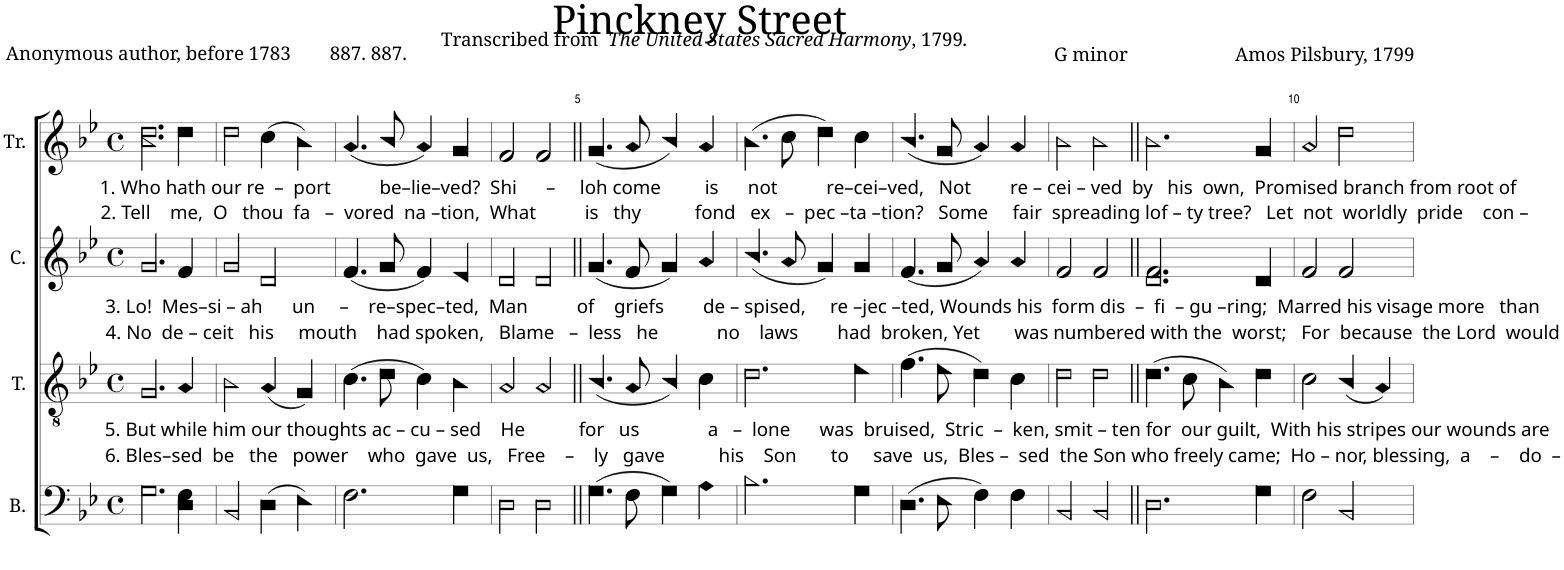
**kern	**kern	**kern	**kern
*part4	*part3	*part2	*part1
*staff4	*staff3	*staff2	*staff1
*I"B.	*I"T.	*I"C.	*I"Tr.
*I'B.	*I'T.	*I'C.	*I'Tr.
*clefF4	*clefGv2	*clefG2	*clefG2
*k[b-e-]	*k[b-e-]	*k[b-e-]	*k[b-e-]
*M4/4	*M4/4	*M4/4	*M4/4
*met(c)	*met(c)	*met(c)	*met(c)
=1	=1	=1	=1
!	!	!	!LO:TX:b:t=1. Who hath our re  –  port          be–lie–ved?  Shi      –     loh come         is      not          re–cei–ved,   Not        re – cei – ved  by   his  own,  Promised branch from root of
!	!	!	!LO:TX:b:t=2. Tell    me,  O   thou  fa   –  vored  na –tion,  What          is   thy           fond   ex   –  pec –ta –tion?   Some     fair  spreading lof – ty tree?   Let  not  worldly  pride    con –
!	!	!LO:TX:b:t=3. Lo!  Mes–si – ah      un     –    re–spec–ted,  Man          of    griefs        de – spised,     re –jec –ted, Wounds his  form dis  –  fi  – gu –ring;  Marred his visage more   than	!
!	!	!LO:TX:b:t=4. No  de – ceit   his     mouth    had spoken,   Blame   –  less   he            no    laws        had  broken, Yet       was numbered with the  worst;   For  because  the Lord  would	!
!	!LO:TX:b:t=5. But while him our thoughts ac – cu – sed    He           for   us              a   –  lone      was  bruised,  Stric  –  ken, smit – ten for  our guilt,  With his stripes our wounds are	!	!
!	!LO:TX:b:t=6. Bles–sed  be   the   power    who  gave  us,   Free    –    ly   gave           his    Son       to     save  us,  Bles –  sed  the Son who freely came;  Ho – nor, blessing,  a    –    do  –	!	!
2.G!\	2.G!/	2.g!/	2.b-!\ 2.dd!\
4D!\ 4F!\	4A!/	4f!/	4dd!\
=2	=2	=2	=2
2BB-!/	2B-!\	2g!/	2dd!\
(4D!\	(4A!/	2d!/	(4cc!\
4E-!\)	4G!/)	.	4b-!\)
=3	=3	=3	=3
2.F!\	(4.c!\	(4.f!/	(4.a!/
.	8d!\	8g!/	8b-!/
.	4c!\)	4f!/)	4a!/)
4G!\	4B-!\	4e-!/	4g!/
=4	=4	=4	=4
2D!\	2A!/	2d!/	2f!/
2D!\	2A!/	2d!/	2f!/
=5||	=5||	=5||	=5||
(4.G!\	(4.B-!/	(4.g!/	(4.g!/
8F!\	8A!/	8f!/	8a!/
4G!\)	4B-!/)	4g!/)	4b-!/)
4A!\	4c!\	4a!/	4a!/
=6	=6	=6	=6
2.B-!\	2.d!\	(4.b-!/	(4.b-!\
.	.	8a!/	8cc!\
.	.	4g!/)	4dd!\)
4G!\	4e-!\	4g!/	4cc!\
=7	=7	=7	=7
(4.D!\	(4.f!\	(4.f!/	(4.b-!/
8E-!\	8e-!\	8g!/	8g!/
4F!\)	4d!\)	4a!/)	4a!/)
4F!\	4c!\	4a!/	4a!/
=8	=8	=8	=8
2BB-!/	2d!\	2f!/	2b-!\
2BB-!/	2d!\	2f!/	2b-!\
=9||	=9||	=9||	=9||
2.D!\	(4.d!\	2.d!/ 2.f!/	2.b-!\
.	8c!\	.	.
.	4B-!\)	.	.
4G!\	4d!\	4d!/	4g!/
=10	=10	=10	=10
2F!\	2c!\	2f!/	2a!/
2BB-!/	(4B-!/	2f!/	2dd!\
.	4A!/)	.	.
=	=	=	=
*-	*-	*-	*-
